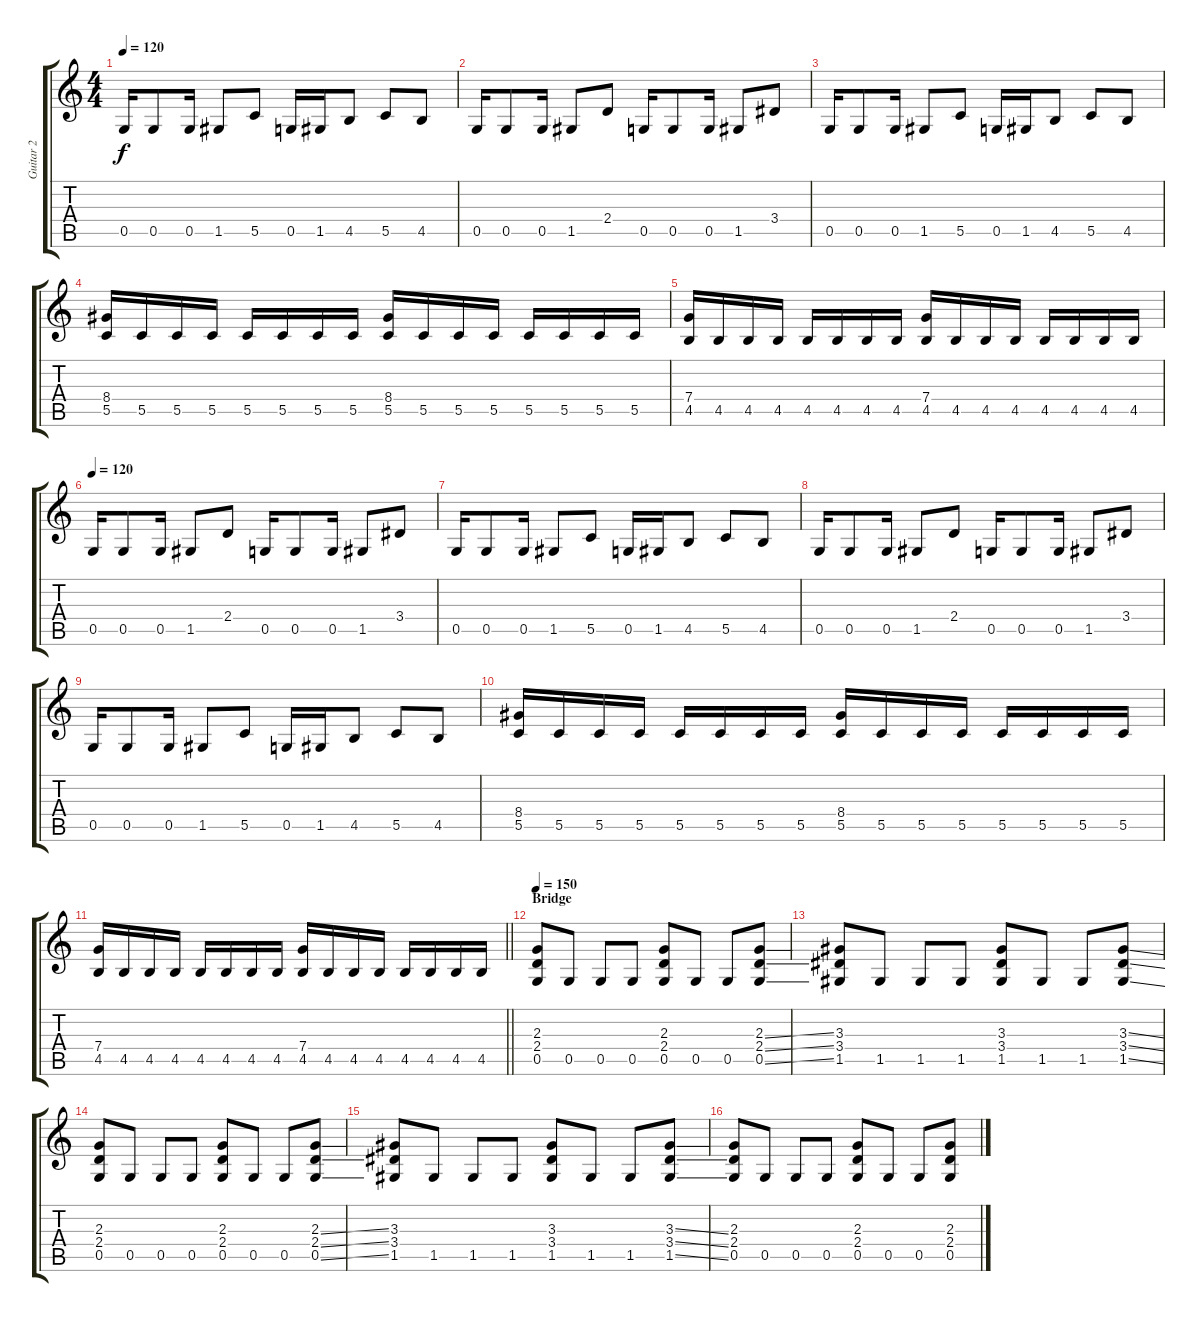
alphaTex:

\track ("Guitar 2" "Guitar 2") {instrument overdrivenguitar}
\staff {score tabs}
\tuning (D4 A3 F3 C3 G2 D2) {hide}
\ts (4 4)
\tempo 120
\clef g2
\ks c
0.5.16{dy f} 0.5.8 0.5.16 1.5.8 5.5.8 0.5.16 1.5.16 4.5.8 5.5.8 4.5.8 |
0.5.16 0.5.8 0.5.16 1.5.8 2.4.8 0.5.16 0.5.8 0.5.16 1.5.8 3.4.8 |
0.5.16 0.5.8 0.5.16 1.5.8 5.5.8 0.5.16 1.5.16 4.5.8 5.5.8 4.5.8 |
(8.4 5.5).16 5.5.16 5.5.16 5.5.16 5.5.16 5.5.16 5.5.16 5.5.16 (8.4 5.5).16 5.5.16 5.5.16 5.5.16 5.5.16 5.5.16 5.5.16 5.5.16 |
(7.4 4.5).16 4.5.16 4.5.16 4.5.16 4.5.16 4.5.16 4.5.16 4.5.16 (7.4 4.5).16 4.5.16 4.5.16 4.5.16 4.5.16 4.5.16 4.5.16 4.5.16 |
\tempo 120
0.5.16 0.5.8 0.5.16 1.5.8 2.4.8 0.5.16 0.5.8 0.5.16 1.5.8 3.4.8 |
0.5.16 0.5.8 0.5.16 1.5.8 5.5.8 0.5.16 1.5.16 4.5.8 5.5.8 4.5.8 |
0.5.16 0.5.8 0.5.16 1.5.8 2.4.8 0.5.16 0.5.8 0.5.16 1.5.8 3.4.8 |
0.5.16 0.5.8 0.5.16 1.5.8 5.5.8 0.5.16 1.5.16 4.5.8 5.5.8 4.5.8 |
(8.4 5.5).16 5.5.16 5.5.16 5.5.16 5.5.16 5.5.16 5.5.16 5.5.16 (8.4 5.5).16 5.5.16 5.5.16 5.5.16 5.5.16 5.5.16 5.5.16 5.5.16 |
\barLineRight lightlight
(7.4 4.5).16 4.5.16 4.5.16 4.5.16 4.5.16 4.5.16 4.5.16 4.5.16 (7.4 4.5).16 4.5.16 4.5.16 4.5.16 4.5.16 4.5.16 4.5.16 4.5.16 |
\section ("" "Bridge")
\tempo 150
(2.3 2.4 0.5).8 0.5.8 0.5.8 0.5.8 (2.3 2.4 0.5).8 0.5.8 0.5.8 (2.3{ss} 2.4{ss} 0.5{ss}).8 |
(3.3 3.4 1.5).8 1.5.8 1.5.8 1.5.8 (3.3 3.4 1.5).8 1.5.8 1.5.8 (3.3{ss} 3.4{ss} 1.5{ss}).8 |
(2.3 2.4 0.5).8 0.5.8 0.5.8 0.5.8 (2.3 2.4 0.5).8 0.5.8 0.5.8 (2.3{ss} 2.4{ss} 0.5{ss}).8 |
(3.3 3.4 1.5).8 1.5.8 1.5.8 1.5.8 (3.3 3.4 1.5).8 1.5.8 1.5.8 (3.3{ss} 3.4{ss} 1.5{ss}).8 |
(2.3 2.4 0.5).8 0.5.8 0.5.8 0.5.8 (2.3 2.4 0.5).8 0.5.8 0.5.8 (2.3{ss} 2.4{ss} 0.5{ss}).8
